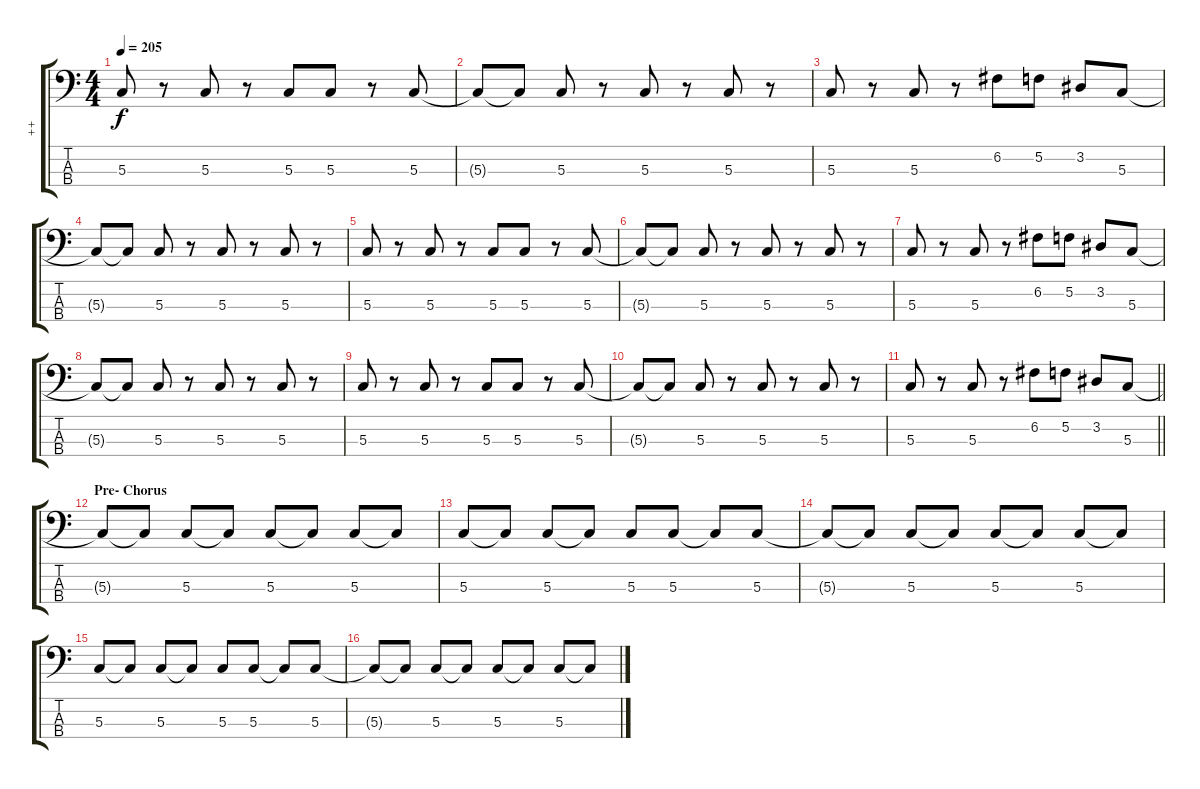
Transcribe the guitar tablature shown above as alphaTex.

\track ("++" "++") {instrument electricbasspick}
\staff {score tabs}
\tuning (F2 C2 G1 C1) {hide}
\ts (4 4)
\tempo 205
\clef f4
\ks c
5.3.8{dy f} r.8 5.3.8 r.8 5.3.8 5.3.8 r.8 5.3.8 |
5.3{t}.8 5.3{t}.8 5.3.8 r.8 5.3.8 r.8 5.3.8 r.8 |
5.3.8 r.8 5.3.8 r.8 6.2.8 5.2.8 3.2.8 5.3.8 |
5.3{t}.8 5.3{t}.8 5.3.8 r.8 5.3.8 r.8 5.3.8 r.8 |
5.3.8 r.8 5.3.8 r.8 5.3.8 5.3.8 r.8 5.3.8 |
5.3{t}.8 5.3{t}.8 5.3.8 r.8 5.3.8 r.8 5.3.8 r.8 |
5.3.8 r.8 5.3.8 r.8 6.2.8 5.2.8 3.2.8 5.3.8 |
5.3{t}.8 5.3{t}.8 5.3.8 r.8 5.3.8 r.8 5.3.8 r.8 |
5.3.8 r.8 5.3.8 r.8 5.3.8 5.3.8 r.8 5.3.8 |
5.3{t}.8 5.3{t}.8 5.3.8 r.8 5.3.8 r.8 5.3.8 r.8 |
\barLineRight lightlight
5.3.8 r.8 5.3.8 r.8 6.2.8 5.2.8 3.2.8 5.3.8 |
\section ("" "Pre- Chorus")
5.3{t}.8 5.3{t}.8 5.3.8 5.3{t}.8 5.3.8 5.3{t}.8 5.3.8 5.3{t}.8 |
5.3.8 5.3{t}.8 5.3.8 5.3{t}.8 5.3.8 5.3.8 5.3{t}.8 5.3.8 |
5.3{t}.8 5.3{t}.8 5.3.8 5.3{t}.8 5.3.8 5.3{t}.8 5.3.8 5.3{t}.8 |
5.3.8 5.3{t}.8 5.3.8 5.3{t}.8 5.3.8 5.3.8 5.3{t}.8 5.3.8 |
5.3{t}.8 5.3{t}.8 5.3.8 5.3{t}.8 5.3.8 5.3{t}.8 5.3.8 5.3{t}.8
